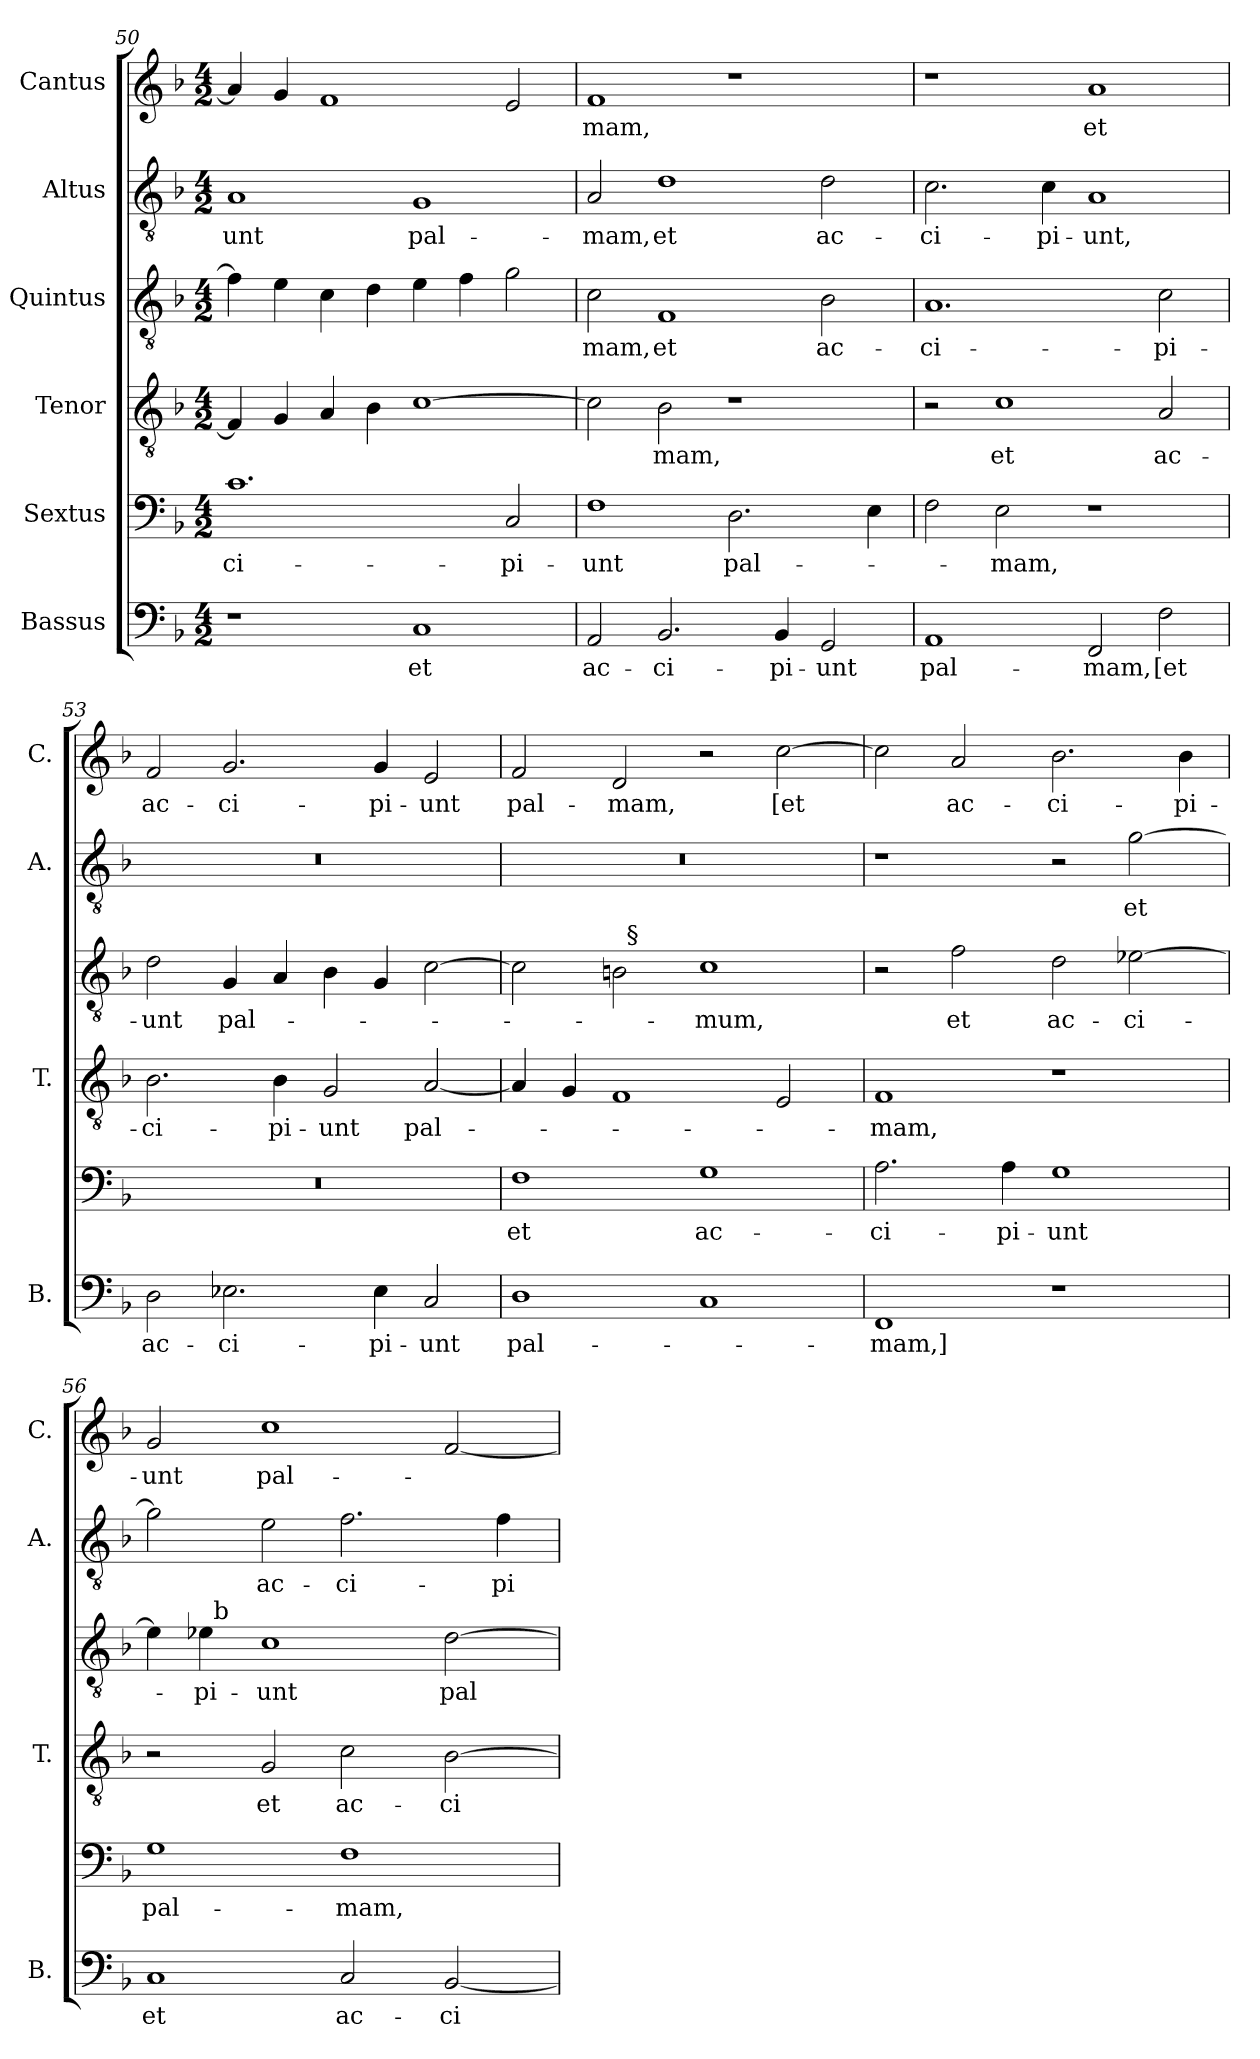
**kern	**text	**kern	**text	**kern	**text	**kern	**text	**kern	**text	**kern	**text
*part6	*part6	*part5	*part5	*part4	*part4	*part3	*part3	*part2	*part2	*part1	*part1
*staff6	*staff6	*staff5	*staff5	*staff4	*staff4	*staff3	*staff3	*staff2	*staff2	*staff1	*staff1
*I"Bassus	*	*I"Sextus	*	*I"Tenor	*	*I"Quintus	*	*I"Altus	*	*I"Cantus	*
*I'B.	*	*	*	*I'T.	*	*	*	*I'A.	*	*I'C.	*
!!LO:PB:g=z
*clefF4	*	*clefF4	*	*clefGv2	*	*clefGv2	*	*clefGv2	*	*clefG2	*
*	*	*	*	*ITrd7c12	*	*ITrd7c12	*	*ITrd7c12	*	*	*
*k[b-]	*	*k[b-]	*	*k[b-]	*	*k[b-]	*	*k[b-]	*	*k[b-]	*
*F:	*	*F:	*	*F:	*	*F:	*	*F:	*	*F:	*
*M4/2	*	*M4/2	*	*M4/2	*	*M4/2	*	*M4/2	*	*M4/2	*
=50	=50	=50	=50	=50	=50	=50	=50	=50	=50	=50	=50
!	!	!	!LO:LY:b	!	!	!	!	!	!LO:LY:b	!	!
1r	.	1.c	-ci-	4FF/]	.	4F\]	.	1AA	-unt	4a/]	.
.	.	.	.	4GG/	.	4E\	.	.	.	4g/	.
.	.	.	.	4AA/	.	4C\	.	.	.	1f	.
.	.	.	.	4BB-\	.	4D\	.	.	.	.	.
!	!LO:LY:b	!	!	!	!	!	!	!	!LO:LY:b	!	!
1C	et	.	.	[>1C	.	4E\	.	1GG	pal-	.	.
.	.	.	.	.	.	4F\	.	.	.	.	.
!	!	!	!LO:LY:b	!	!	!	!	!	!	!	!
.	.	2C/	-pi-	.	.	2G\	.	.	.	2e/	.
=51	=51	=51	=51	=51	=51	=51	=51	=51	=51	=51	=51
!	!LO:LY:b	!	!LO:LY:b	!	!	!	!LO:LY:b	!	!LO:LY:b	!	!LO:LY:b
2AA/	ac-	1F	-unt	2C\]	.	2C\	-mam,	2AA/	-mam,	1f	-mam,
!	!LO:LY:b	!	!	!	!LO:LY:b	!	!LO:LY:b	!	!LO:LY:b	!	!
2.BB-/	-ci-	.	.	2BB-\	-mam,	1FF	et	1D	et	.	.
!	!	!	!LO:LY:b	!	!	!	!	!	!	!	!
.	.	2.D\	pal-	1r	.	.	.	.	.	1r	.
!	!LO:LY:b	!	!	!	!	!	!	!	!	!	!
4BB-/	-pi-	.	.	.	.	.	.	.	.	.	.
!	!LO:LY:b	!	!	!	!	!	!LO:LY:b	!	!LO:LY:b	!	!
2GG/	-unt	.	.	.	.	2BB-\	ac-	2D\	ac-	.	.
.	.	4E\	.	.	.	.	.	.	.	.	.
=52	=52	=52	=52	=52	=52	=52	=52	=52	=52	=52	=52
!	!LO:LY:b	!	!	!	!	!	!LO:LY:b	!	!LO:LY:b	!	!
1AA	pal-	2F\	.	2r	.	1.AA	-ci-	2.C\	-ci-	1r	.
!	!	!	!LO:LY:b	!	!LO:LY:b	!	!	!	!	!	!
.	.	2E\	-mam,	1C	et	.	.	.	.	.	.
!	!	!	!	!	!	!	!	!	!LO:LY:b	!	!
.	.	.	.	.	.	.	.	4C\	-pi-	.	.
!	!LO:LY:b	!	!	!	!	!	!	!	!LO:LY:b	!	!LO:LY:b
2FF/	-mam,	1r	.	.	.	.	.	1AA	-unt,	1a	et
!	!LO:LY:b	!	!	!	!LO:LY:b	!	!LO:LY:b	!	!	!	!
2F\	[et	.	.	2AA/	ac-	2C\	-pi-	.	.	.	.
=53	=53	=53	=53	=53	=53	=53	=53	=53	=53	=53	=53
!	!LO:LY:b	!LO:N:vis=1	!	!	!LO:LY:b	!	!LO:LY:b	!LO:N:vis=1	!	!	!LO:LY:b
2D\	ac-	0r	.	2.BB-\	-ci-	2D\	-unt	0r	.	2f/	ac-
!	!LO:LY:b	!	!	!	!	!	!LO:LY:b	!	!	!	!LO:LY:b
2.E-X\	-ci-	.	.	.	.	4GG/	pal-	.	.	2.g/	-ci-
!	!	!	!	!	!LO:LY:b	!	!	!	!	!	!
.	.	.	.	4BB-\	-pi-	4AA/	.	.	.	.	.
!	!	!	!	!	!LO:LY:b	!	!	!	!	!	!
.	.	.	.	2GG/	-unt	4BB-\	.	.	.	.	.
!	!LO:LY:b	!	!	!	!	!	!	!	!	!	!LO:LY:b
4E-\	-pi-	.	.	.	.	4GG/	.	.	.	4g/	-pi-
!	!LO:LY:b	!	!	!	!LO:LY:b	!	!	!	!	!	!LO:LY:b
2C/	-unt	.	.	[<2AA/	pal-	[>2C\	.	.	.	2e/	-unt
=54	=54	=54	=54	=54	=54	=54	=54	=54	=54	=54	=54
!	!LO:LY:b	!	!LO:LY:b	!	!	!	!	!LO:N:vis=1	!	!	!LO:LY:b
*	*	*	*	*	*	*^	*	*	*	*	*
1D	pal-	1F	et	4AA/]	.	2C\]	2ryy	.	0r	.	2f/	pal-
.	.	.	.	4GG/	.	.	.	.	.	.	.	.
!	!	!	!	!	!	!	!	!	!	!	!	!LO:LY:b
.	.	.	.	1FF	.	2BB\	32ryy	.	.	.	2d/	-mam,
!	!	!	!	!	!	!	!LO:TX:a:t=§	!	!	!	!	!
.	.	.	.	.	.	.	1ryy	.	.	.	.	.
!	!	!	!LO:LY:b	!	!	!	!	!LO:LY:b	!	!	!	!
1C	.	1G	ac-	.	.	1C	.	-mum,	.	.	2r	.
!	!	!	!	!	!	!	!	!	!	!	!	!LO:LY:b
.	.	.	.	2EE/	.	.	.	.	.	.	[>2cc\	[et
.	.	.	.	.	.	.	4...ryy	.	.	.	.	.
!!LO:LB:g=z
=55	=55	=55	=55	=55	=55	=55	=55	=55	=55	=55	=55	=55
!	!LO:LY:b	!	!LO:LY:b	!	!LO:LY:b	!	!	!	!	!	!	!
*	*	*	*	*	*	*v	*v	*	*	*	*	*
1FF	-mam,]	2.A\	-ci-	1FF	-mam,	2r	.	1r	.	2cc\]	.
!	!	!	!	!	!	!	!LO:LY:b	!	!	!	!LO:LY:b
.	.	.	.	.	.	2F\	et	.	.	2a/	ac-
!	!	!	!LO:LY:b	!	!	!	!	!	!	!	!
.	.	4A\	-pi-	.	.	.	.	.	.	.	.
!	!	!	!LO:LY:b	!	!	!	!LO:LY:b	!	!	!	!LO:LY:b
1r	.	1G	-unt	1r	.	2D\	ac-	2r	.	2.b-\	-ci-
!	!	!	!	!	!	!	!LO:LY:b	!	!LO:LY:b	!	!
.	.	.	.	.	.	[>2E-X\	-ci-	[>2G\	et	.	.
!	!	!	!	!	!	!	!	!	!	!	!LO:LY:b
.	.	.	.	.	.	.	.	.	.	4b-\	-pi-
=56	=56	=56	=56	=56	=56	=56	=56	=56	=56	=56	=56
!	!LO:LY:b	!	!LO:LY:b	!	!	!	!	!	!	!	!LO:LY:b
*	*	*	*	*	*	*^	*	*	*	*	*
1C	et	1G	pal-	2r	.	4E-\]	4ryy	.	2G\]	.	2g/	-unt
!	!	!	!	!	!	!	!	!LO:LY:b	!	!	!	!
.	.	.	.	.	.	4E-\	32ryy	-pi-	.	.	.	.
!	!	!	!	!	!	!	!LO:TX:a:t=b	!	!	!	!	!
.	.	.	.	.	.	.	1ryy	.	.	.	.	.
!	!	!	!	!	!LO:LY:b	!	!	!LO:LY:b	!	!LO:LY:b	!	!LO:LY:b
.	.	.	.	2GG/	et	1C	.	-unt	2E\	ac-	1cc	pal-
!	!LO:LY:b	!	!LO:LY:b	!	!LO:LY:b	!	!	!	!	!LO:LY:b	!	!
2C/	ac-	1F	-mam,	2C\	ac-	.	.	.	2.F\	-ci-	.	.
.	.	.	.	.	.	.	2ryy	.	.	.	.	.
!	!LO:LY:b	!	!	!	!LO:LY:b	!	!	!LO:LY:b	!	!	!	!
[<2BB-/	-ci-	.	.	[>2BB-\	-ci-	[>2D\	.	pal-	.	.	[<2f/	.
!	!	!	!	!	!	!	!	!	!	!LO:LY:b	!	!
.	.	.	.	.	.	.	.	.	4F\	-pi-	.	.
.	.	.	.	.	.	.	8..ryy	.	.	.	.	.
*	*	*	*	*	*	*v	*v	*	*	*	*	*
=	=	=	=	=	=	=	=	=	=	=	=
*-	*-	*-	*-	*-	*-	*-	*-	*-	*-	*-	*-
